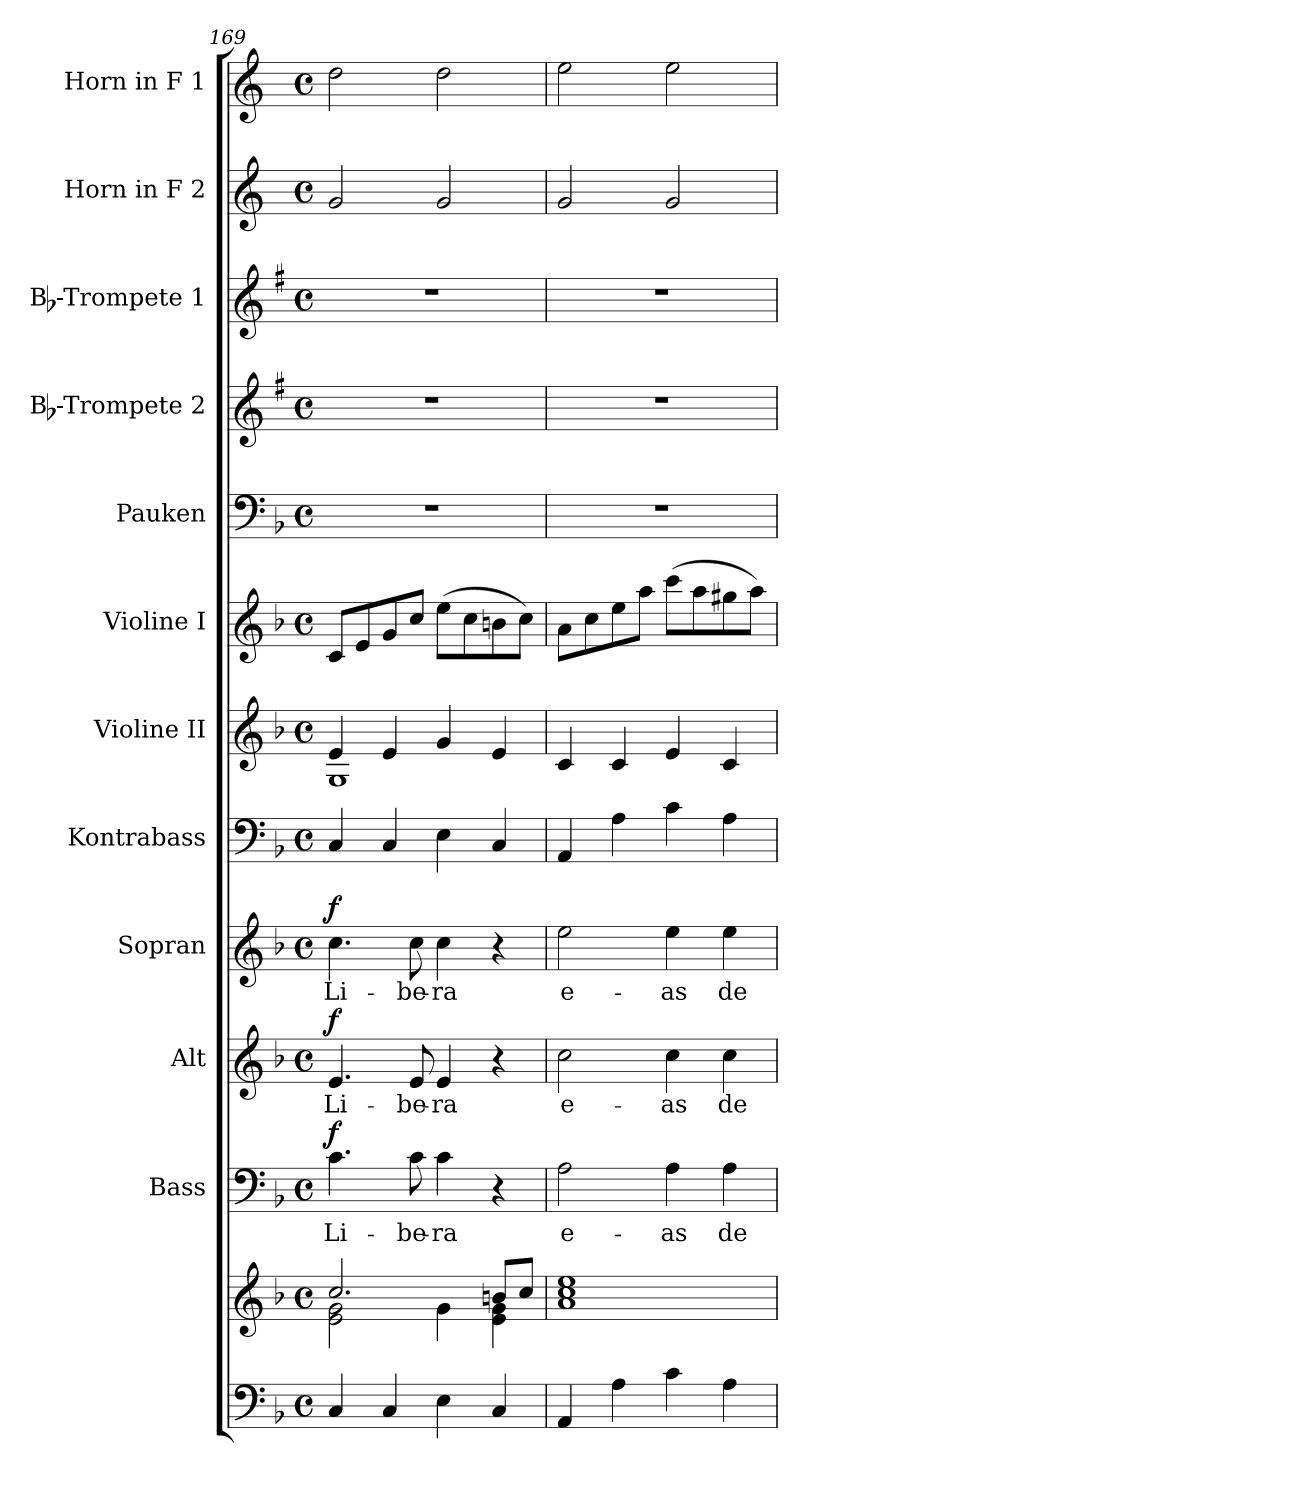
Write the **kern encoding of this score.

**kern	**kern	**kern	**text	**dynam	**kern	**text	**dynam	**kern	**text	**dynam	**kern	**kern	**kern	**kern	**kern	**kern	**kern	**kern
*part12	*part12	*part11	*part11	*part11	*part10	*part10	*part10	*part9	*part9	*part9	*part8	*part7	*part6	*part5	*part4	*part3	*part2	*part1
*staff13	*staff12	*staff11	*staff11	*staff11	*staff10	*staff10	*staff10	*staff9	*staff9	*staff9	*staff8	*staff7	*staff6	*staff5	*staff4	*staff3	*staff2	*staff1
*	*	*I"Bass	*	*	*I"Alt	*	*	*I"Sopran	*	*	*I"Kontrabass	*I"Violine II	*I"Violine I	*I"Pauken	*I"Bb-Trompete 2	*I"Bb-Trompete 1	*I"Horn in F 2	*I"Horn in F 1
*	*	*I'B.	*	*	*I'A.	*	*	*I'S.	*	*	*I'Kb.	*I'Vl. II	*I'Vl. I	*I'Pk.	*I'Bb Trp. 2	*I'Bb Trp. 1	*	*
*clefF4	*clefG2	*clefF4	*	*	*clefG2	*	*	*clefG2	*	*	*clefF4	*clefG2	*clefG2	*clefF4	*clefG2	*clefG2	*clefG2	*clefG2
*	*	*	*	*	*	*	*	*	*	*	*ITrd7c12	*	*	*	*ITrd1c2	*ITrd1c2	*ITrd4c7	*ITrd4c7
*k[b-]	*k[b-]	*k[b-]	*	*	*k[b-]	*	*	*k[b-]	*	*	*k[b-]	*k[b-]	*k[b-]	*k[b-]	*k[b-]	*k[b-]	*k[b-]	*k[b-]
*F:	*F:	*F:	*	*	*F:	*	*	*F:	*	*	*F:	*F:	*F:	*F:	*F:	*F:	*F:	*F:
*M4/4	*M4/4	*M4/4	*	*	*M4/4	*	*	*M4/4	*	*	*M4/4	*M4/4	*M4/4	*M4/4	*M4/4	*M4/4	*M4/4	*M4/4
*met(c)	*met(c)	*met(c)	*	*	*met(c)	*	*	*met(c)	*	*	*met(c)	*met(c)	*met(c)	*met(c)	*met(c)	*met(c)	*met(c)	*met(c)
=169	=169	=169	=169	=169	=169	=169	=169	=169	=169	=169	=169	=169	=169	=169	=169	=169	=169	=169
*	*^	*	*	*	*	*	*	*	*	*	*	*	*	*	*	*	*	*
!	!	!	!	!LO:LY:b	!LO:DY:a	!	!LO:LY:b	!LO:DY:a	!	!LO:LY:b	!LO:DY:a	!	!	!	!	!	!	!	!
*	*	*	*	*	*	*	*	*	*	*	*	*	*^	*	*	*	*	*	*
4C/	2.cc/	2e\ 2g\	4.c\	Li-	f	4.e/	Li-	f	4.cc\	Li-	f	4CC/	4e/	1G	8c/L	1r	1r	1r	2c/	2g\
.	.	.	.	.	.	.	.	.	.	.	.	.	.	.	8e/	.	.	.	.	.
4C/	.	.	.	.	.	.	.	.	.	.	.	4CC/	4e/	.	8g/	.	.	.	.	.
!	!	!	!	!LO:LY:b	!	!	!LO:LY:b	!	!	!LO:LY:b	!	!	!	!	!	!	!	!	!	!
.	.	.	8c\	-be-	.	8e/	-be-	.	8cc\	-be-	.	.	.	.	8cc/J	.	.	.	.	.
!	!	!	!	!LO:LY:b	!	!	!LO:LY:b	!	!	!LO:LY:b	!	!	!	!	!	!	!	!	!	!
4E\	.	4g\	4c\	-ra	.	4e/	-ra	.	4cc\	-ra	.	4EE\	4g/	.	(>8ee\L	.	.	.	2c/	2g\
.	.	.	.	.	.	.	.	.	.	.	.	.	.	.	8cc\	.	.	.	.	.
4C/	8bn/L	4e\ 4g\	4r	.	.	4r	.	.	4r	.	.	4CC/	4e/	.	8bn\	.	.	.	.	.
.	8cc/J	.	.	.	.	.	.	.	.	.	.	.	.	.	8cc\J)	.	.	.	.	.
*	*v	*v	*	*	*	*	*	*	*	*	*	*	*v	*v	*	*	*	*	*	*
=170	=170	=170	=170	=170	=170	=170	=170	=170	=170	=170	=170	=170	=170	=170	=170	=170	=170	=170
!	!	!	!LO:LY:b	!	!	!LO:LY:b	!	!	!LO:LY:b	!	!	!	!	!	!	!	!	!
4AA/	1a 1cc 1ee	2A\	e-	.	2cc\	e-	.	2ee\	e-	.	4AAA/	4c/	8a\L	1r	1r	1r	2c/	2a\
.	.	.	.	.	.	.	.	.	.	.	.	.	8cc\	.	.	.	.	.
4A\	.	.	.	.	.	.	.	.	.	.	4AA\	4c/	8ee\	.	.	.	.	.
.	.	.	.	.	.	.	.	.	.	.	.	.	8aa\J	.	.	.	.	.
!	!	!	!LO:LY:b	!	!	!LO:LY:b	!	!	!LO:LY:b	!	!	!	!	!	!	!	!	!
4c\	.	4A\	-as	.	4cc\	-as	.	4ee\	-as	.	4C\	4e/	(>8ccc\L	.	.	.	2c/	2a\
.	.	.	.	.	.	.	.	.	.	.	.	.	8aa\	.	.	.	.	.
!	!	!	!LO:LY:b	!	!	!LO:LY:b	!	!	!LO:LY:b	!	!	!	!	!	!	!	!	!
4A\	.	4A\	de	.	4cc\	de	.	4ee\	de	.	4AA\	4c/	8gg#X\	.	.	.	.	.
.	.	.	.	.	.	.	.	.	.	.	.	.	8aa\J)	.	.	.	.	.
=	=	=	=	=	=	=	=	=	=	=	=	=	=	=	=	=	=	=
*-	*-	*-	*-	*-	*-	*-	*-	*-	*-	*-	*-	*-	*-	*-	*-	*-	*-	*-
